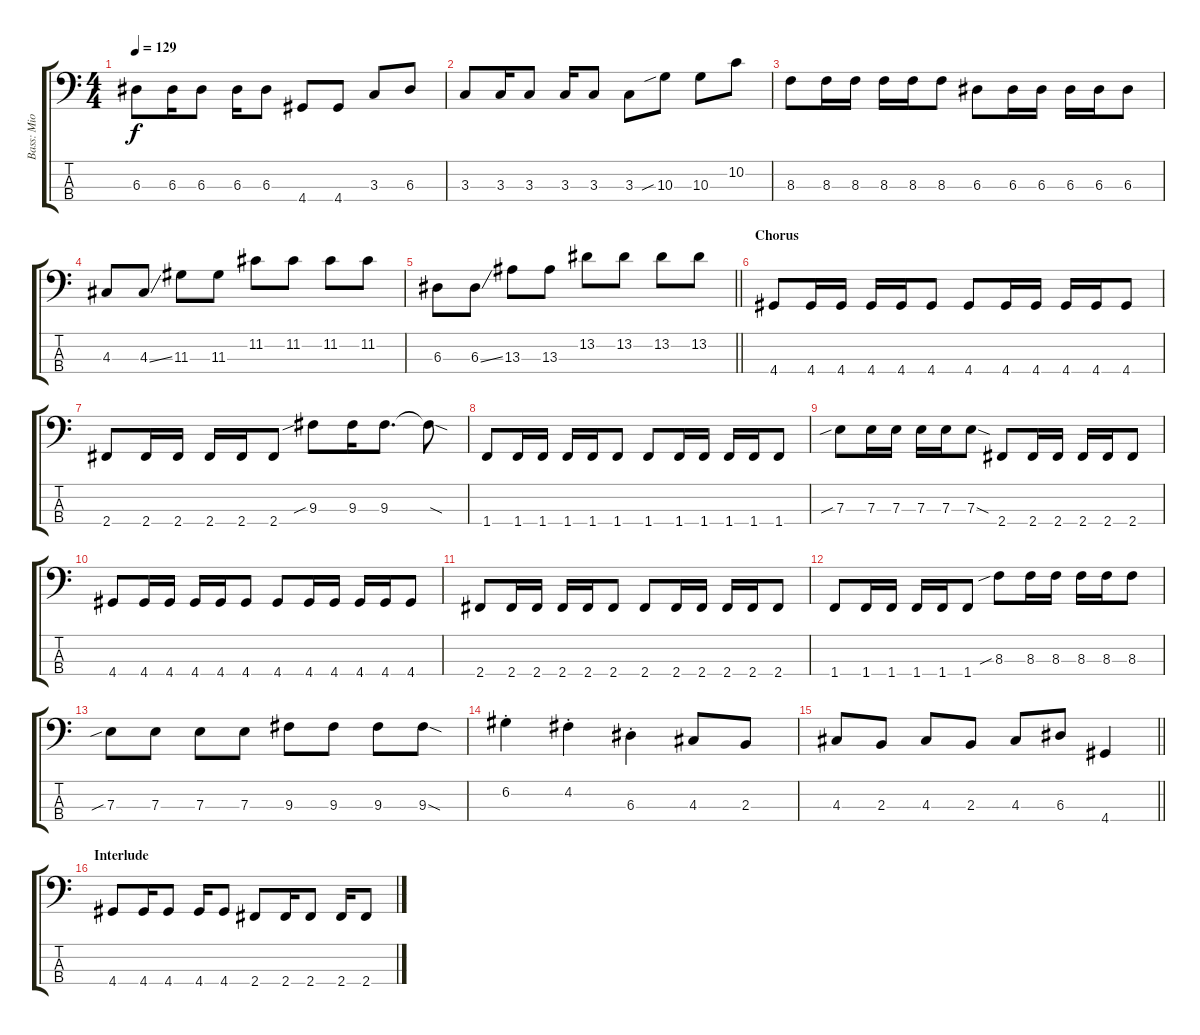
\track ("Bass: Mio Akiyama" "Bass: Mio ") {instrument electricbasspick}
\staff {score tabs}
\tuning (G2 D2 A1 E1) {hide}
\ts (4 4)
\tempo 129
\clef f4
\ks c
6.3.8{dy f} 6.3.16 6.3.8 6.3.16 6.3.8 4.4.8 4.4.8 3.3.8 6.3.8 |
3.3.8 3.3.16 3.3.8 3.3.16 3.3.8 3.3.8 10.3{sib}.8 10.3.8 10.2.8 |
8.3.8 8.3.16 8.3.16 8.3.16 8.3.16 8.3.8 6.3.8 6.3.16 6.3.16 6.3.16 6.3.16 6.3.8 |
4.3.8 4.3{ss}.8 11.3.8 11.3.8 11.2.8 11.2.8 11.2.8 11.2.8 |
\barLineRight lightlight
6.3.8 6.3{ss}.8 13.3.8 13.3.8 13.2.8 13.2.8 13.2.8 13.2.8 |
\section ("" "Chorus")
4.4.8 4.4.16 4.4.16 4.4.16 4.4.16 4.4.8 4.4.8 4.4.16 4.4.16 4.4.16 4.4.16 4.4.8 |
2.4.8 2.4.16 2.4.16 2.4.16 2.4.16 2.4.8 9.3{sib}.8 9.3.16 9.3.8{d} 9.3{sod t}.8 |
1.4.8 1.4.16 1.4.16 1.4.16 1.4.16 1.4.8 1.4.8 1.4.16 1.4.16 1.4.16 1.4.16 1.4.8 |
7.3{sib}.8 7.3.16 7.3.16 7.3.16 7.3.16 7.3{sod}.8 2.4.8 2.4.16 2.4.16 2.4.16 2.4.16 2.4.8 |
4.4.8 4.4.16 4.4.16 4.4.16 4.4.16 4.4.8 4.4.8 4.4.16 4.4.16 4.4.16 4.4.16 4.4.8 |
2.4.8 2.4.16 2.4.16 2.4.16 2.4.16 2.4.8 2.4.8 2.4.16 2.4.16 2.4.16 2.4.16 2.4.8 |
1.4.8 1.4.16 1.4.16 1.4.16 1.4.16 1.4.8 8.3{sib}.8 8.3.16 8.3.16 8.3.16 8.3.16 8.3.8 |
7.3{sib}.8 7.3.8 7.3.8 7.3.8 9.3.8 9.3.8 9.3.8 9.3{sod}.8 |
6.2{st}.4 4.2{st}.4 6.3{st}.4 4.3.8 2.3.8 |
\barLineRight lightlight
4.3.8 2.3.8 4.3.8 2.3.8 4.3.8 6.3.8 4.4.4 |
\section ("" "Interlude")
4.4.8 4.4.16 4.4.8 4.4.16 4.4.8 2.4.8 2.4.16 2.4.8 2.4.16 2.4{ss}.8
